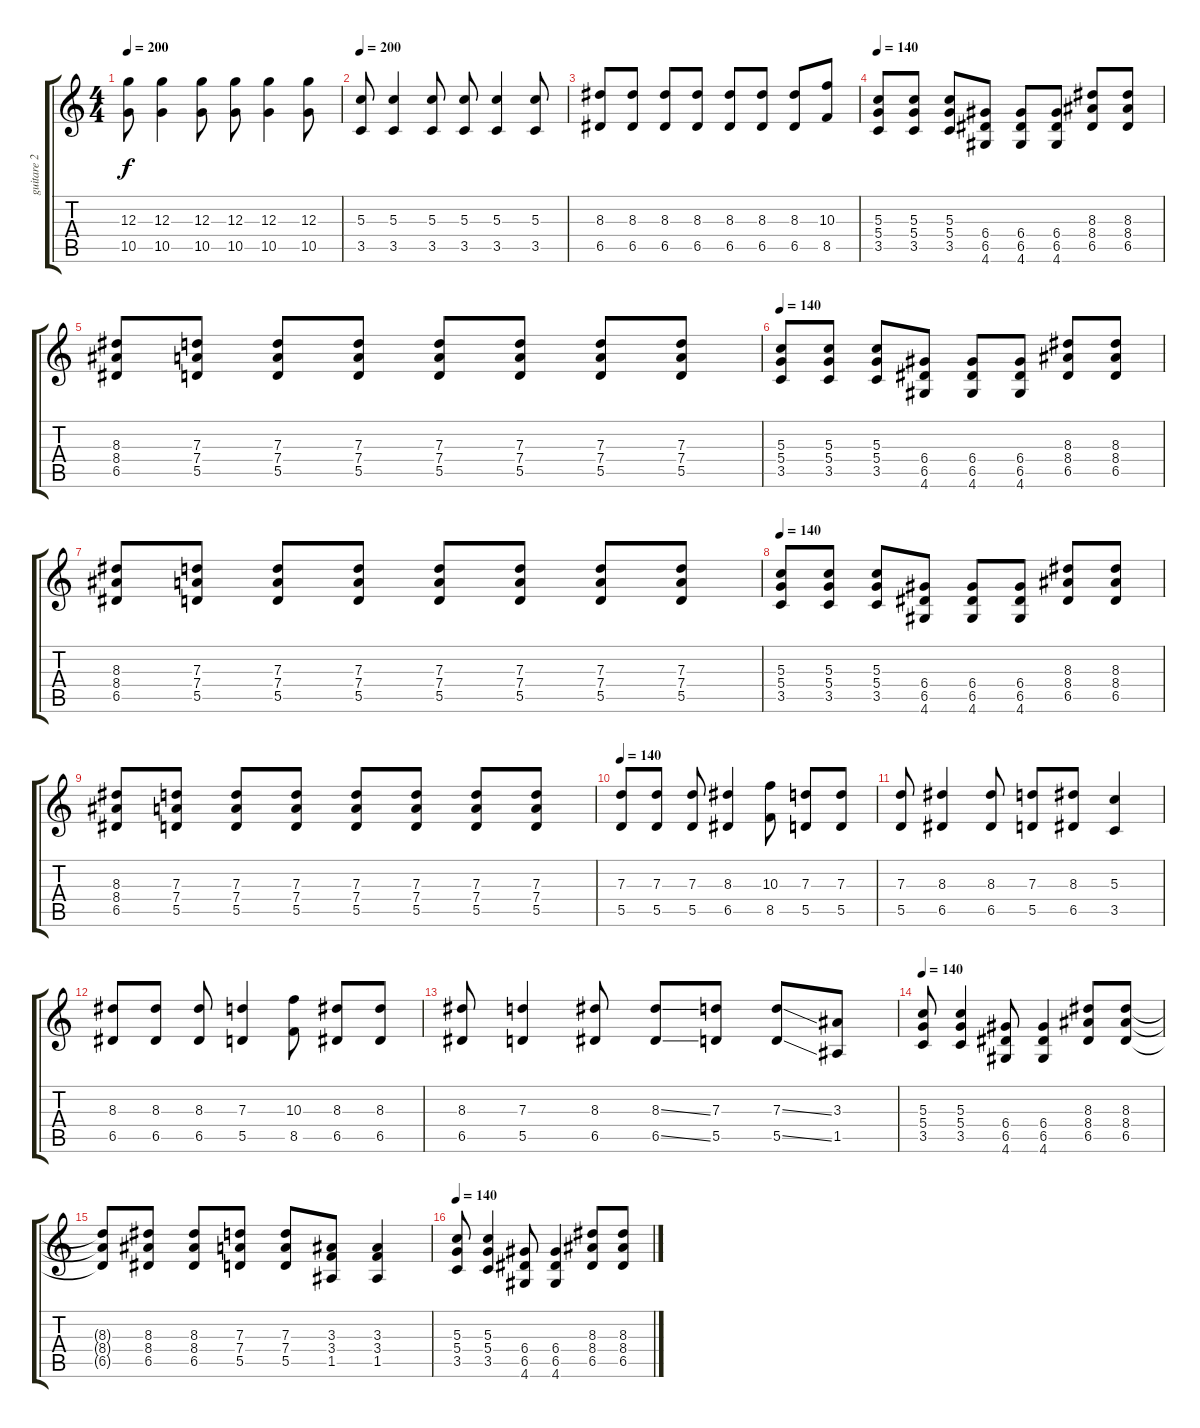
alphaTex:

\track ("guitare 2" "guitare 2") {instrument distortionguitar}
\staff {score tabs}
\tuning (E4 B3 G3 D3 A2 E2) {hide}
\ts (4 4)
\tempo 200
\clef g2
\ks c
(12.3 10.5).8{dy f} (12.3 10.5).4 (12.3 10.5).8 (12.3 10.5).8 (12.3 10.5).4 (12.3 10.5).8 |
\tempo 200
(5.3 3.5).8 (5.3 3.5).4 (5.3 3.5).8 (5.3 3.5).8 (5.3 3.5).4 (5.3 3.5).8 |
(8.3 6.5).8 (8.3 6.5).8 (8.3 6.5).8 (8.3 6.5).8 (8.3 6.5).8 (8.3 6.5).8 (8.3 6.5).8 (10.3 8.5).8 |
\tempo 140
(5.3 5.4 3.5).8{instrument electricguitarmuted} (5.3 5.4 3.5).8 (5.3 5.4 3.5).8 (6.4 6.5 4.6).8 (6.4 6.5 4.6).8 (6.4 6.5 4.6).8 (8.3 8.4 6.5).8 (8.3 8.4 6.5).8 |
(8.3 8.4 6.5).8 (7.3 7.4 5.5).8 (7.3 7.4 5.5).8 (7.3 7.4 5.5).8 (7.3 7.4 5.5).8 (7.3 7.4 5.5).8 (7.3 7.4 5.5).8 (7.3 7.4 5.5).8 |
\tempo 140
(5.3 5.4 3.5).8{instrument electricguitarmuted} (5.3 5.4 3.5).8 (5.3 5.4 3.5).8 (6.4 6.5 4.6).8 (6.4 6.5 4.6).8 (6.4 6.5 4.6).8 (8.3 8.4 6.5).8 (8.3 8.4 6.5).8 |
(8.3 8.4 6.5).8 (7.3 7.4 5.5).8 (7.3 7.4 5.5).8 (7.3 7.4 5.5).8 (7.3 7.4 5.5).8 (7.3 7.4 5.5).8 (7.3 7.4 5.5).8 (7.3 7.4 5.5).8 |
\tempo 140
(5.3 5.4 3.5).8{instrument electricguitarmuted} (5.3 5.4 3.5).8 (5.3 5.4 3.5).8 (6.4 6.5 4.6).8 (6.4 6.5 4.6).8 (6.4 6.5 4.6).8 (8.3 8.4 6.5).8 (8.3 8.4 6.5).8 |
(8.3 8.4 6.5).8 (7.3 7.4 5.5).8 (7.3 7.4 5.5).8 (7.3 7.4 5.5).8 (7.3 7.4 5.5).8 (7.3 7.4 5.5).8 (7.3 7.4 5.5).8 (7.3 7.4 5.5).8 |
\tempo 140
(7.3 5.5).8{instrument distortionguitar} (7.3 5.5).8 (7.3 5.5).8 (8.3 6.5).4 (10.3 8.5).8 (7.3 5.5).8 (7.3 5.5).8 |
(7.3 5.5).8 (8.3 6.5).4 (8.3 6.5).8 (7.3 5.5).8 (8.3 6.5).8 (5.3 3.5).4 |
(8.3 6.5).8 (8.3 6.5).8 (8.3 6.5).8 (7.3 5.5).4 (10.3 8.5).8 (8.3 6.5).8 (8.3 6.5).8 |
(8.3 6.5).8 (7.3 5.5).4 (8.3 6.5).8 (8.3{ss} 6.5{ss}).8 (7.3 5.5).8 (7.3{ss} 5.5{ss}).8 (3.3 1.5).8 |
\tempo 140
(5.3 5.4 3.5).8 (5.3 5.4 3.5).4 (6.4 6.5 4.6).8 (6.4 6.5 4.6).4 (8.3 8.4 6.5).8 (8.3 8.4 6.5).8 |
(8.3{t} 8.4{t} 6.5{t}).8 (8.3 8.4 6.5).8 (8.3 8.4 6.5).8 (7.3 7.4 5.5).8 (7.3 7.4 5.5).8 (3.3 3.4 1.5).8 (3.3 3.4 1.5).4 |
\tempo 140
(5.3 5.4 3.5).8 (5.3 5.4 3.5).4 (6.4 6.5 4.6).8 (6.4 6.5 4.6).4 (8.3 8.4 6.5).8 (8.3 8.4 6.5).8
